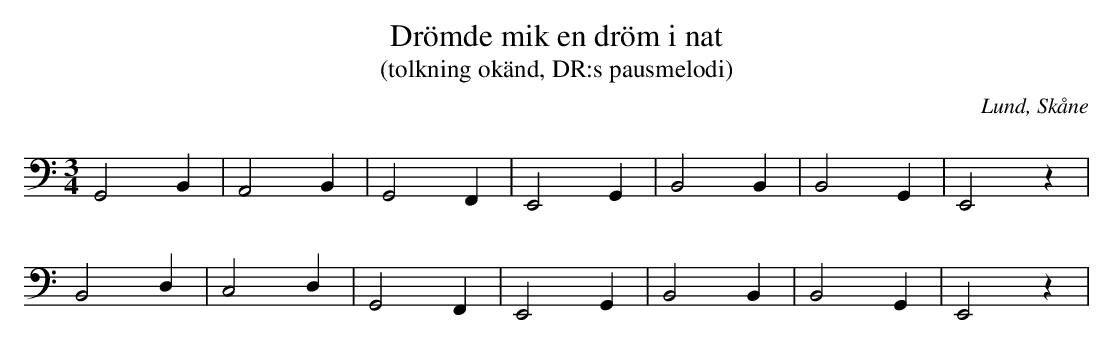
X:1
T:Drömde mik en dröm i nat
T:(tolkning okänd, DR:s pausmelodi)
O:Lund, Skåne
M:3/4
L:1/4
K:C bass
G,,2B,,|A,,2B,,|G,,2F,,|E,,2G,,|B,,2B,,|B,,2G,,|E,,2z|
B,,2D,|C,2D,|G,,2F,,|E,,2G,,|B,,2B,,|B,,2G,,|E,,2z|
